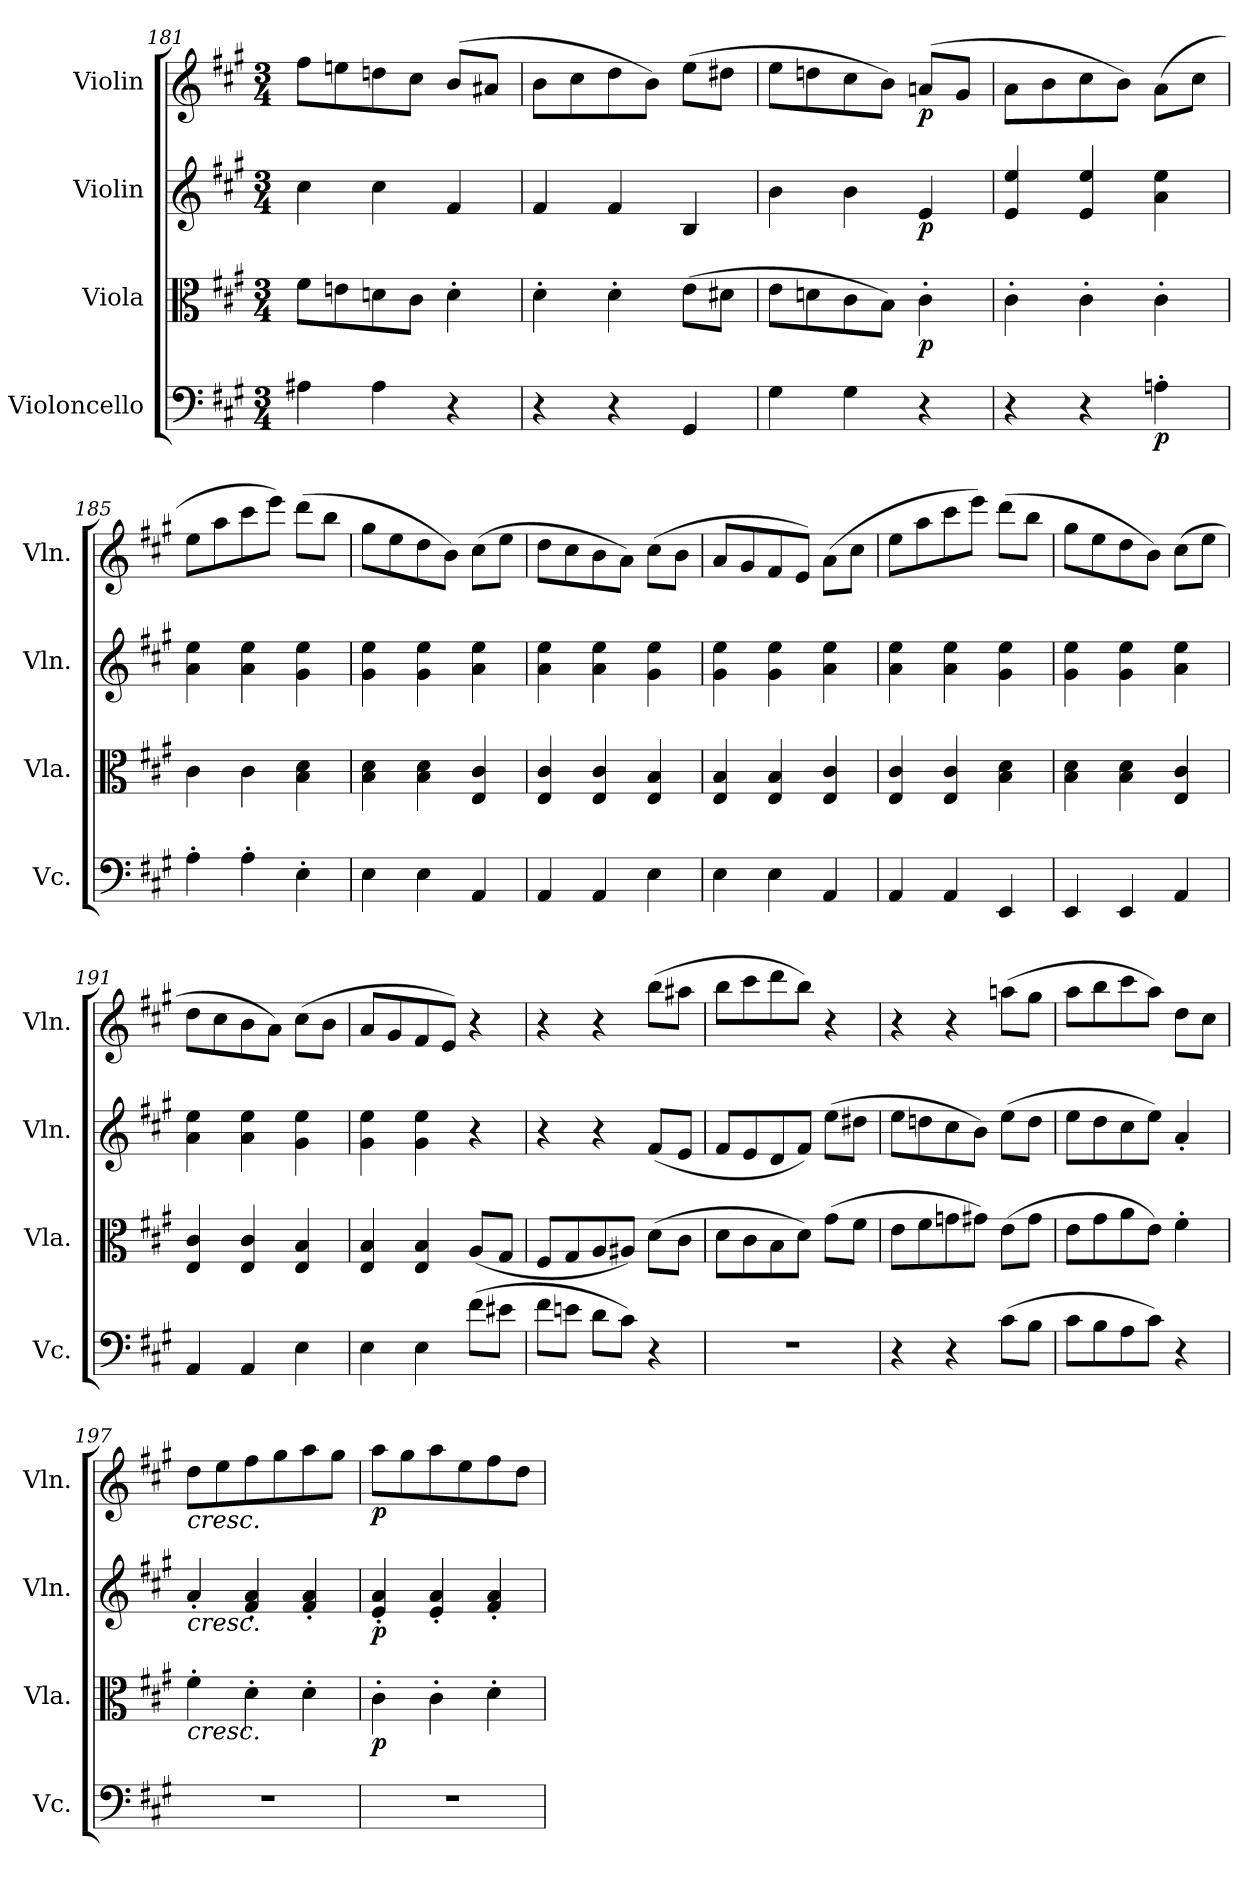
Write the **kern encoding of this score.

**kern	**dynam	**kern	**dynam	**kern	**dynam	**kern	**dynam
*part4	*part4	*part3	*part3	*part2	*part2	*part1	*part1
*staff4	*staff4	*staff3	*staff3	*staff2	*staff2	*staff1	*staff1
*I"Violoncello	*	*I"Viola	*	*I"Violin	*	*I"Violin	*
*I'Vc.	*	*I'Vla.	*	*I'Vln.	*	*I'Vln.	*
*clefF4	*	*clefC3	*	*clefG2	*	*clefG2	*
*k[f#c#g#]	*	*k[f#c#g#]	*	*k[f#c#g#]	*	*k[f#c#g#]	*
*M3/4	*	*M3/4	*	*M3/4	*	*M3/4	*
=181	=181	=181	=181	=181	=181	=181	=181
4A#X	.	8f#L	.	4cc#	.	8ff#L	.
.	.	8en	.	.	.	8een	.
4A#	.	8dn	.	4cc#	.	8ddn	.
.	.	8c#J	.	.	.	8cc#J	.
4r	.	4d'	.	4f#	.	(8bL	.
.	.	.	.	.	.	8a#XJ	.
=182	=182	=182	=182	=182	=182	=182	=182
4r	.	4d'	.	4f#	.	8bL	.
.	.	.	.	.	.	8cc#	.
4r	.	4d'	.	4f#	.	8dd	.
.	.	.	.	.	.	8bJ)	.
4GG#	.	(8eL	.	4B	.	(8eeL	.
.	.	8d#XJ	.	.	.	8dd#XJ	.
=183	=183	=183	=183	=183	=183	=183	=183
4G#	.	8eL	.	4b	.	8eeL	.
.	.	8dn	.	.	.	8ddn	.
4G#	.	8c#	.	4b	.	8cc#	.
.	.	8BJ)	.	.	.	8bJ)	.
4r	.	4c#'	p	4e	p	(8anL	p
.	.	.	.	.	.	8g#J	.
=184	=184	=184	=184	=184	=184	=184	=184
4r	.	4c#'	.	4e 4ee	.	8aL	.
.	.	.	.	.	.	8b	.
4r	.	4c#'	.	4e 4ee	.	8cc#	.
.	.	.	.	.	.	8bJ)	.
4An'	p	4c#'	.	4a 4ee	.	(8aL	.
.	.	.	.	.	.	8cc#J	.
=185	=185	=185	=185	=185	=185	=185	=185
4A'	.	4c#	.	4a 4ee	.	8eeL	.
.	.	.	.	.	.	8aa	.
4A'	.	4c#	.	4a 4ee	.	8ccc#	.
.	.	.	.	.	.	8eeeJ)	.
4E'	.	4B 4d	.	4g# 4ee	.	(8dddL	.
.	.	.	.	.	.	8bbJ	.
=186	=186	=186	=186	=186	=186	=186	=186
4E	.	4B 4d	.	4g# 4ee	.	8gg#L	.
.	.	.	.	.	.	8ee	.
4E	.	4B 4d	.	4g# 4ee	.	8dd	.
.	.	.	.	.	.	8bJ)	.
4AA	.	4E 4c#	.	4a 4ee	.	(8cc#L	.
.	.	.	.	.	.	8eeJ	.
=187	=187	=187	=187	=187	=187	=187	=187
4AA	.	4E 4c#	.	4a 4ee	.	8ddL	.
.	.	.	.	.	.	8cc#	.
4AA	.	4E 4c#	.	4a 4ee	.	8b	.
.	.	.	.	.	.	8aJ)	.
4E	.	4E 4B	.	4g# 4ee	.	(8cc#L	.
.	.	.	.	.	.	8bJ	.
=188	=188	=188	=188	=188	=188	=188	=188
4E	.	4E 4B	.	4g# 4ee	.	8aL	.
.	.	.	.	.	.	8g#	.
4E	.	4E 4B	.	4g# 4ee	.	8f#	.
.	.	.	.	.	.	8eJ)	.
4AA	.	4E 4c#	.	4a 4ee	.	(8aL	.
.	.	.	.	.	.	8cc#J	.
=189	=189	=189	=189	=189	=189	=189	=189
4AA	.	4E 4c#	.	4a 4ee	.	8eeL	.
.	.	.	.	.	.	8aa	.
4AA	.	4E 4c#	.	4a 4ee	.	8ccc#	.
.	.	.	.	.	.	8eeeJ)	.
4EE	.	4B 4d	.	4g# 4ee	.	(8dddL	.
.	.	.	.	.	.	8bbJ	.
=190	=190	=190	=190	=190	=190	=190	=190
4EE	.	4B 4d	.	4g# 4ee	.	8gg#L	.
.	.	.	.	.	.	8ee	.
4EE	.	4B 4d	.	4g# 4ee	.	8dd	.
.	.	.	.	.	.	8bJ)	.
4AA	.	4E 4c#	.	4a 4ee	.	(8cc#L	.
.	.	.	.	.	.	8eeJ	.
=191	=191	=191	=191	=191	=191	=191	=191
4AA	.	4E 4c#	.	4a 4ee	.	8ddL	.
.	.	.	.	.	.	8cc#	.
4AA	.	4E 4c#	.	4a 4ee	.	8b	.
.	.	.	.	.	.	8aJ)	.
4E	.	4E 4B	.	4g# 4ee	.	(8cc#L	.
.	.	.	.	.	.	8bJ	.
=192	=192	=192	=192	=192	=192	=192	=192
4E	.	4E 4B	.	4g# 4ee	.	8aL	.
.	.	.	.	.	.	8g#	.
4E	.	4E 4B	.	4g# 4ee	.	8f#	.
.	.	.	.	.	.	8eJ)	.
(8f#L	.	(8AL	.	4r	.	4r	.
8e#XJ	.	8G#J	.	.	.	.	.
=193	=193	=193	=193	=193	=193	=193	=193
8f#L	.	8F#L	.	4r	.	4r	.
8enJ	.	8G#	.	.	.	.	.
8dL	.	8A	.	4r	.	4r	.
8c#J)	.	8A#XJ)	.	.	.	.	.
4r	.	(8dL	.	(8f#L	.	(8bbL	.
.	.	8c#J	.	8eJ	.	8aa#XJ	.
=194	=194	=194	=194	=194	=194	=194	=194
2.r	.	8dL	.	8f#L	.	8bbL	.
.	.	8c#	.	8e	.	8ccc#	.
.	.	8B	.	8d	.	8ddd	.
.	.	8dJ)	.	8f#J)	.	8bbJ)	.
.	.	(8g#L	.	(8eeL	.	4r	.
.	.	8f#J	.	8dd#XJ	.	.	.
=195	=195	=195	=195	=195	=195	=195	=195
4r	.	8eL	.	8eeL	.	4r	.
.	.	8f#	.	8ddn	.	.	.
4r	.	8gn	.	8cc#	.	4r	.
.	.	8g#XJ)	.	8bJ)	.	.	.
(8c#L	.	(8eL	.	(8eeL	.	(8aanL	.
8BJ	.	8g#J	.	8ddJ	.	8gg#J	.
=196	=196	=196	=196	=196	=196	=196	=196
8c#L	.	8eL	.	8eeL	.	8aaL	.
8B	.	8g#	.	8dd	.	8bb	.
8A	.	8a	.	8cc#	.	8ccc#	.
8c#J)	.	8eJ)	.	8eeJ)	.	8aaJ)	.
4r	.	4f#'	.	4a'	.	8ddL	.
.	.	.	.	.	.	8cc#J	.
=197	=197	=197	=197	=197	=197	=197	=197
!	!	!	!	!	!	!LO:TX:b:i:t=cresc.	!
!	!	!	!	!LO:TX:b:i:t=cresc.	!	!	!
!	!	!LO:TX:b:i:t=cresc.	!	!	!	!	!
2.r	.	4f#'	.	4a'	.	8ddL	.
.	.	.	.	.	.	8ee	.
.	.	4d'	.	4f#' 4a'	.	8ff#	.
.	.	.	.	.	.	8gg#	.
.	.	4d'	.	4f#' 4a'	.	8aa	.
.	.	.	.	.	.	8gg#J	.
=198	=198	=198	=198	=198	=198	=198	=198
2.r	.	4c#'	p	4e' 4a'	p	8aaL	p
.	.	.	.	.	.	8gg#	.
.	.	4c#'	.	4e' 4a'	.	8aa	.
.	.	.	.	.	.	8ee	.
.	.	4d'	.	4f#' 4a'	.	8ff#	.
.	.	.	.	.	.	8ddJ	.
=	=	=	=	=	=	=	=
*-	*-	*-	*-	*-	*-	*-	*-
